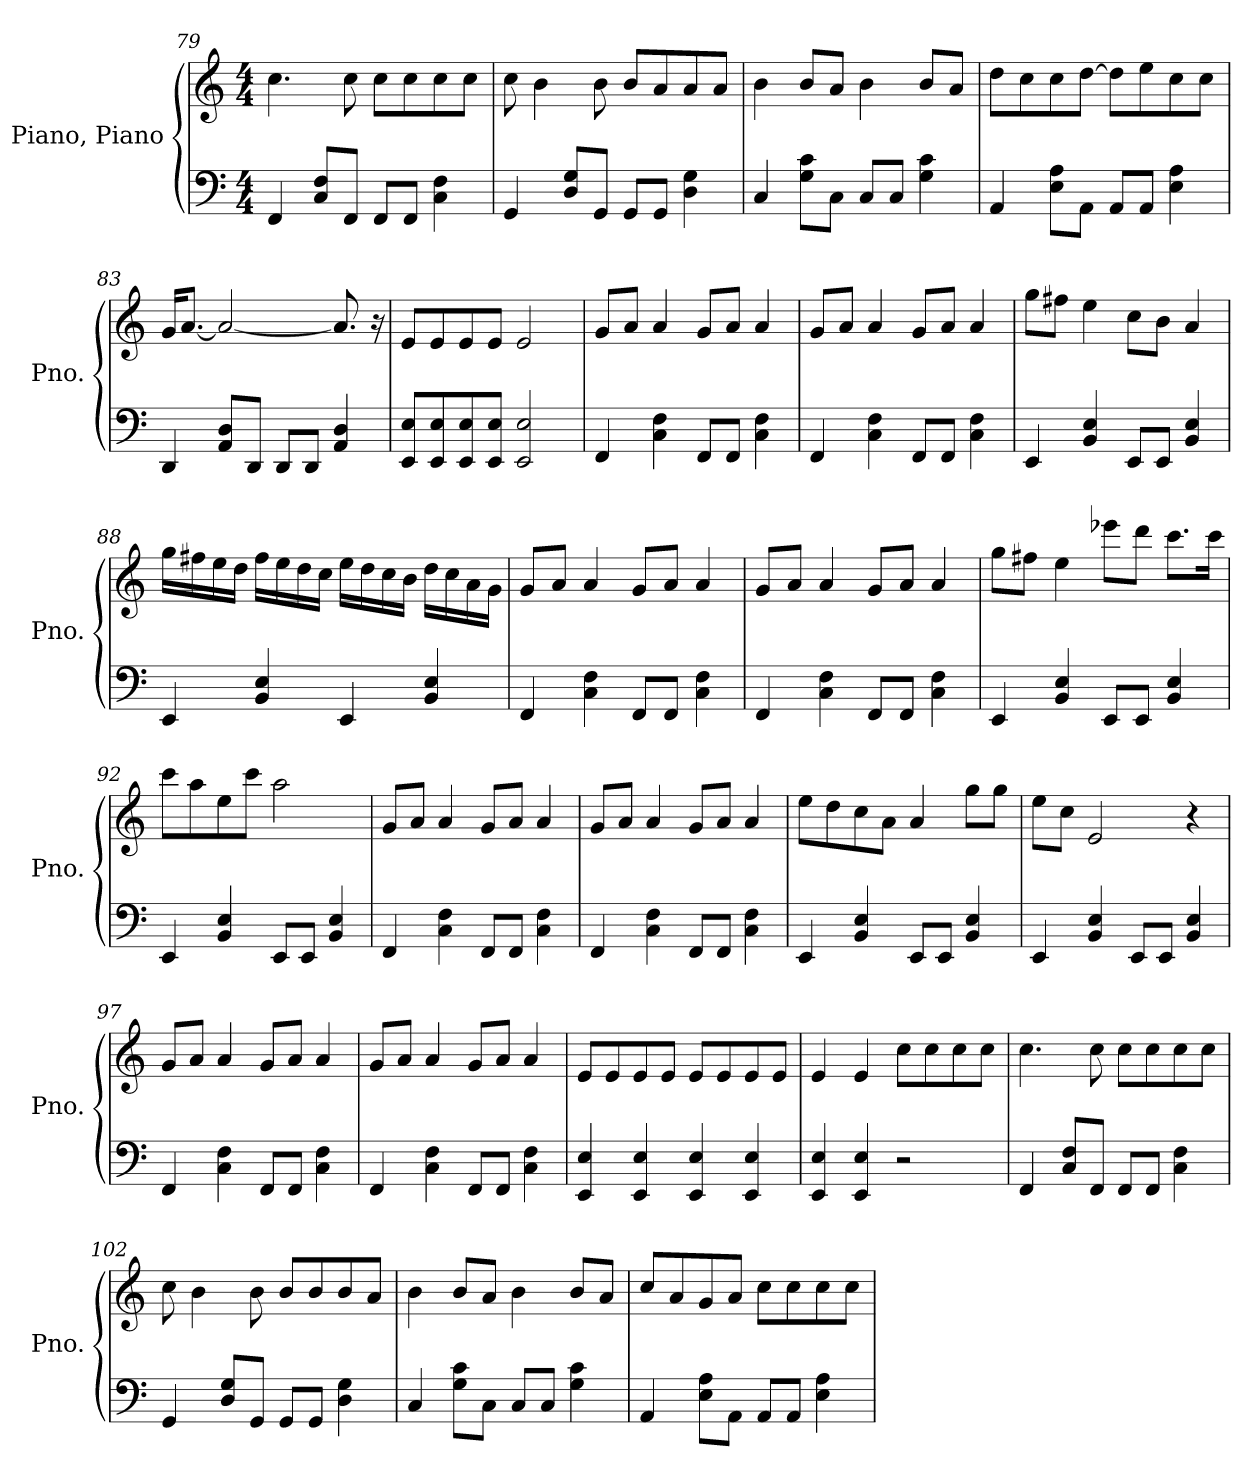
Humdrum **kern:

**kern	**kern
*part1	*part1
*staff2	*staff1
*I"Piano, Piano	*
*I'Pno.	*
*clefF4	*clefG2
*k[]	*k[]
*M4/4	*M4/4
=79	=79
4FF/	4.cc\
8C/ 8F/L	.
8FF/J	8cc\
8FF/L	8cc\L
8FF/J	8cc\
4C\ 4F\	8cc\
.	8cc\J
=80	=80
4GG/	8cc\
.	4b\
8D/ 8G/L	.
8GG/J	8b\
8GG/L	8b/L
8GG/J	8a/
4D\ 4G\	8a/
.	8a/J
!!LO:LB:g=z
=81	=81
4C/	4b\
8G\ 8c\L	8b/L
8C\J	8a/J
8C/L	4b\
8C/J	.
4G\ 4c\	8b/L
.	8a/J
=82	=82
4AA/	8dd\L
.	8cc\
8E\ 8A\L	8cc\
8AA\J	[8dd\J
8AA/L	8dd\L]
8AA/J	8ee\
4E\ 4A\	8cc\
.	8cc\J
=83	=83
4DD/	16g/KL
.	[8.a/J
8AA/ 8D/L	2a/_
8DD/J	.
8DD/L	.
8DD/J	.
4AA/ 4D/	8.a/]
.	16r
=84	=84
8EE/ 8E/L	8e/L
8EE/ 8E/	8e/
8EE/ 8E/	8e/
8EE/ 8E/J	8e/J
2EE/ 2E/	2e/
=85	=85
4FF/	8g/L
.	8a/J
4C\ 4F\	4a/
8FF/L	8g/L
8FF/J	8a/J
4C\ 4F\	4a/
!!LO:PB:g=z
=86	=86
4FF/	8g/L
.	8a/J
4C\ 4F\	4a/
8FF/L	8g/L
8FF/J	8a/J
4C\ 4F\	4a/
=87	=87
4EE/	8gg\L
.	8ff#X\J
4BB/ 4E/	4ee\
8EE/L	8cc\L
8EE/J	8b\J
4BB/ 4E/	4a/
=88	=88
4EE/	16gg\LL
.	16ff#X\
.	16ee\
.	16dd\JJ
4BB/ 4E/	16ff#\LL
.	16ee\
.	16dd\
.	16cc\JJ
4EE/	16ee\LL
.	16dd\
.	16cc\
.	16b\JJ
4BB/ 4E/	16dd\LL
.	16cc\
.	16a\
.	16g\JJ
=89	=89
4FF/	8g/L
.	8a/J
4C\ 4F\	4a/
8FF/L	8g/L
8FF/J	8a/J
4C\ 4F\	4a/
=90	=90
4FF/	8g/L
.	8a/J
4C\ 4F\	4a/
8FF/L	8g/L
8FF/J	8a/J
4C\ 4F\	4a/
!!LO:LB:g=z
=91	=91
4EE/	8gg\L
.	8ff#X\J
4BB/ 4E/	4ee\
8EE/L	8eee-X\L
8EE/J	8ddd\J
4BB/ 4E/	8.ccc\L
.	16ccc\Jk
=92	=92
4EE/	8ccc\L
.	8aa\
4BB/ 4E/	8ee\
.	8ccc\J
8EE/L	2aa\
8EE/J	.
4BB/ 4E/	.
=93	=93
4FF/	8g/L
.	8a/J
4C\ 4F\	4a/
8FF/L	8g/L
8FF/J	8a/J
4C\ 4F\	4a/
=94	=94
4FF/	8g/L
.	8a/J
4C\ 4F\	4a/
8FF/L	8g/L
8FF/J	8a/J
4C\ 4F\	4a/
=95	=95
4EE/	8ee\L
.	8dd\
4BB/ 4E/	8cc\
.	8a\J
8EE/L	4a/
8EE/J	.
4BB/ 4E/	8gg\L
.	8gg\J
!!LO:LB:g=z
=96	=96
4EE/	8ee\L
.	8cc\J
4BB/ 4E/	2e/
8EE/L	.
8EE/J	.
4BB/ 4E/	4r
=97	=97
4FF/	8g/L
.	8a/J
4C\ 4F\	4a/
8FF/L	8g/L
8FF/J	8a/J
4C\ 4F\	4a/
=98	=98
4FF/	8g/L
.	8a/J
4C\ 4F\	4a/
8FF/L	8g/L
8FF/J	8a/J
4C\ 4F\	4a/
=99	=99
4EE/ 4E/	8e/L
.	8e/
4EE/ 4E/	8e/
.	8e/J
4EE/ 4E/	8e/L
.	8e/
4EE/ 4E/	8e/
.	8e/J
=100	=100
4EE/ 4E/	4e/
4EE/ 4E/	4e/
2r	8cc\L
.	8cc\
.	8cc\
.	8cc\J
=101	=101
4FF/	4.cc\
8C/ 8F/L	.
8FF/J	8cc\
8FF/L	8cc\L
8FF/J	8cc\
4C\ 4F\	8cc\
.	8cc\J
!!LO:LB:g=z
=102	=102
4GG/	8cc\
.	4b\
8D/ 8G/L	.
8GG/J	8b\
8GG/L	8b/L
8GG/J	8b/
4D\ 4G\	8b/
.	8a/J
=103	=103
4C/	4b\
8G\ 8c\L	8b/L
8C\J	8a/J
8C/L	4b\
8C/J	.
4G\ 4c\	8b/L
.	8a/J
=104	=104
4AA/	8cc/L
.	8a/
8E\ 8A\L	8g/
8AA\J	8a/J
8AA/L	8cc\L
8AA/J	8cc\
4E\ 4A\	8cc\
.	8cc\J
=	=
*-	*-
